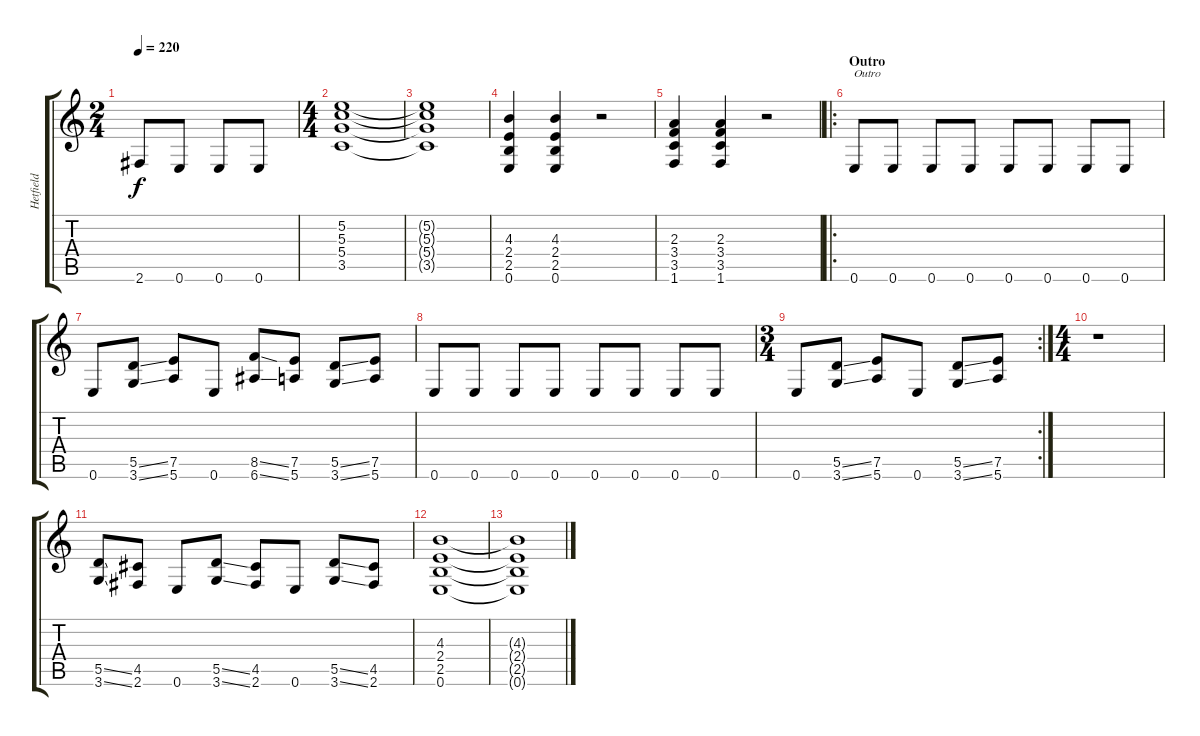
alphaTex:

\track ("Hetfield" "Hetfield") {instrument distortionguitar}
\staff {score tabs}
\tuning (E4 B3 G3 D3 A2 E2) {hide}
\ts (2 4)
\tempo 220
\clef g2
\ks c
2.6.8{dy f} 0.6.8 0.6.8 0.6.8 |
\ts (4 4)
(5.2 5.3 5.4 3.5).1 |
(5.2{t} 5.3{t} 5.4{t} 3.5{t}).1 |
(4.3 2.4 2.5 0.6).4 (4.3 2.4 2.5 0.6).4 r.2 |
(2.3 3.4 3.5 1.6).4 (2.3 3.4 3.5 1.6).4 r.2 |
\ro
\section ("" "Outro")
0.6.8{txt "Outro"} 0.6.8 0.6.8 0.6.8 0.6.8 0.6.8 0.6.8 0.6.8 |
0.6.8 (5.5{ss} 3.6{ss}).8 (7.5 5.6).8 0.6.8 (8.5{ss} 6.6{ss}).8 (7.5 5.6).8 (5.5{ss} 3.6{ss}).8 (7.5 5.6).8 |
0.6.8 0.6.8 0.6.8 0.6.8 0.6.8 0.6.8 0.6.8 0.6.8 |
\rc 2
\ts (3 4)
0.6.8 (5.5{ss} 3.6{ss}).8 (7.5 5.6).8 0.6.8 (5.5{ss} 3.6{ss}).8 (7.5 5.6).8 |
\ts (4 4)
r.1 |
(5.5{ss} 3.6{ss}).8 (4.5 2.6).8 0.6.8 (5.5{ss} 3.6{ss}).8 (4.5 2.6).8 0.6.8 (5.5{ss} 3.6{ss}).8 (4.5 2.6).8 |
(4.3 2.4 2.5 0.6).1 |
(4.3{t} 2.4{t} 2.5{t} 0.6{t}).1
